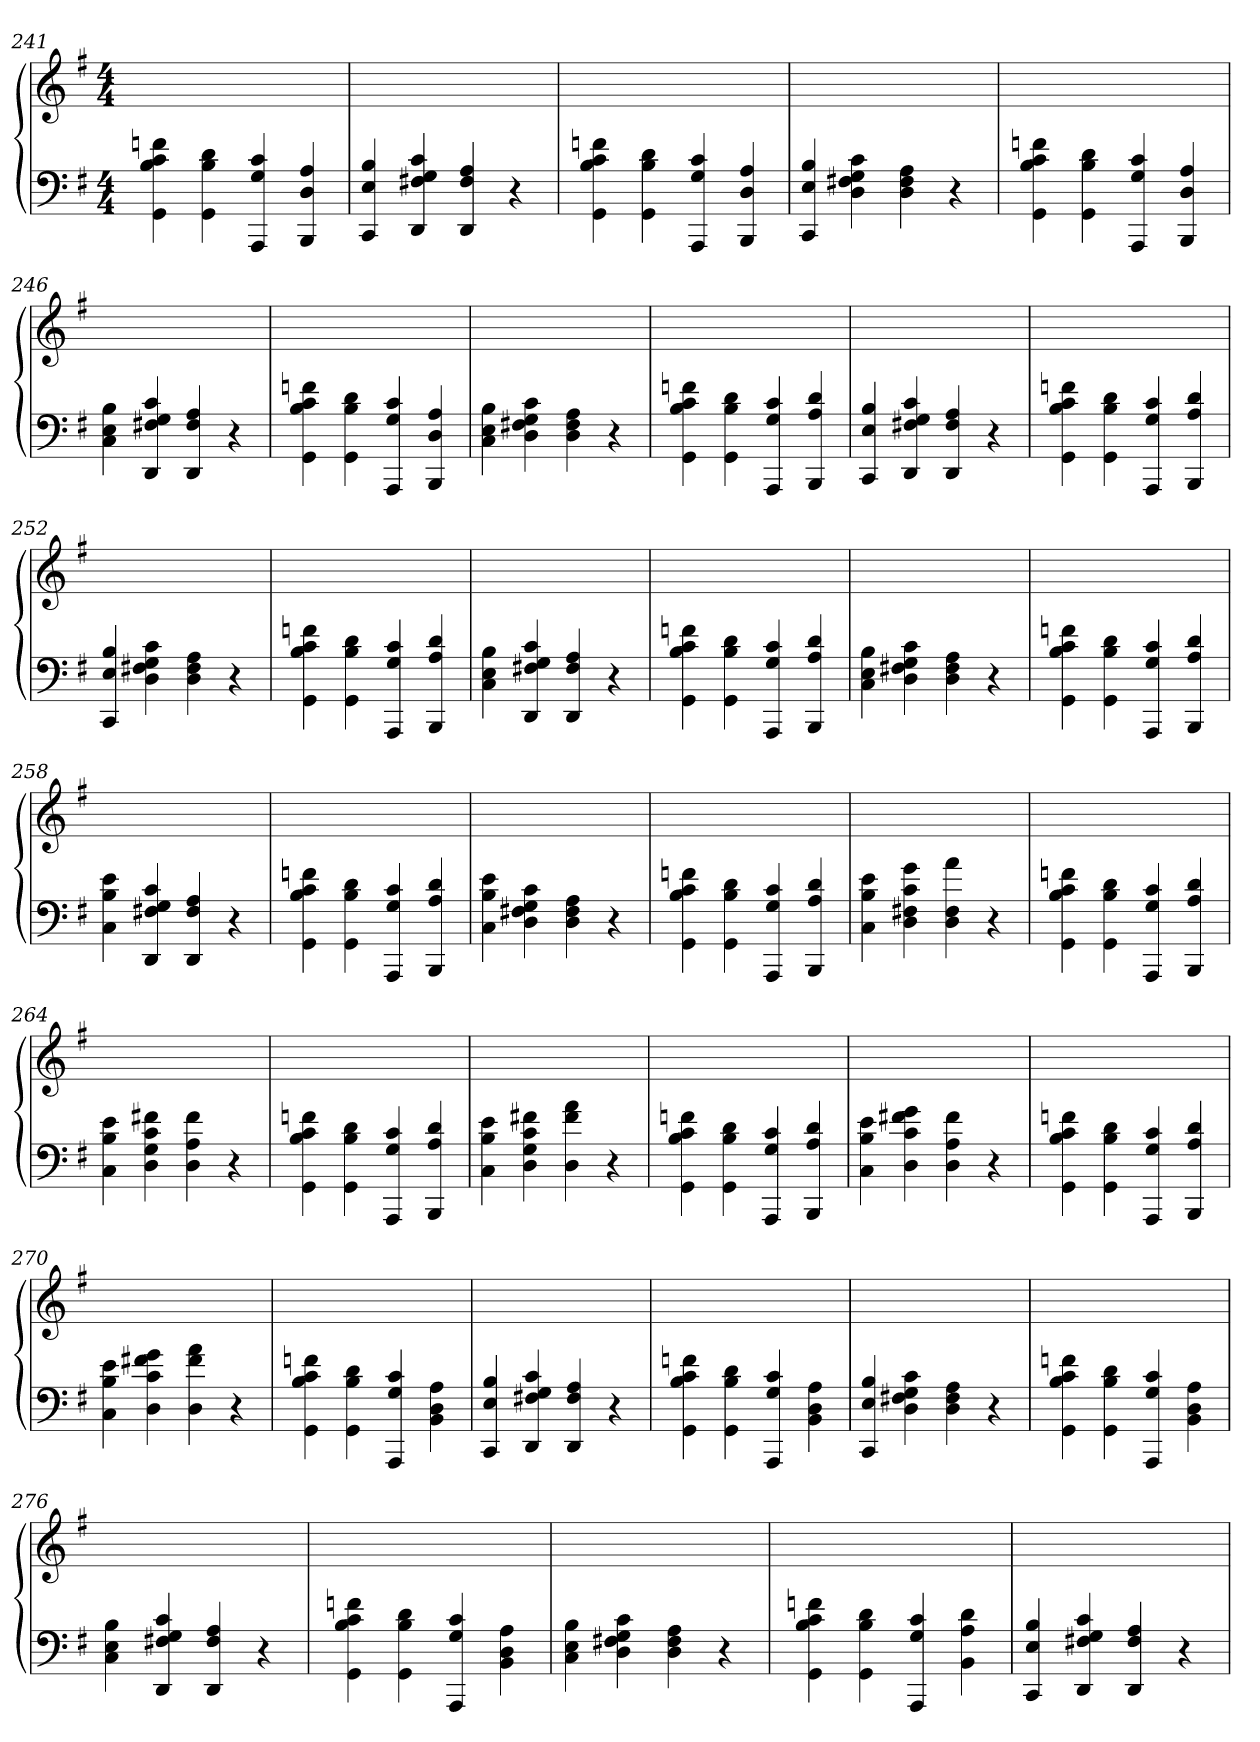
**kern	**kern
*part2	*part1
*staff2	*staff1
*clefF4	*clefG2
*k[f#]	*k[f#]
*G:	*G:
*M4/4	*M4/4
=241	=241
4GG 4B 4c 4fn	1ryy
4GG 4B 4d	.
4AAA 4G 4c	.
4BBB 4D 4A	.
=242	=242
4CC 4E 4B	1ryy
4DD 4F#X 4G 4c	.
4DD 4F# 4A	.
4r	.
=243	=243
4GG 4B 4c 4fn	1ryy
4GG 4B 4d	.
4AAA 4G 4c	.
4BBB 4D 4A	.
=244	=244
4CC 4E 4B	1ryy
4D 4F#X 4G 4c	.
4D 4F# 4A	.
4r	.
=245	=245
4GG 4B 4c 4fn	1ryy
4GG 4B 4d	.
4AAA 4G 4c	.
4BBB 4D 4A	.
=246	=246
4C 4E 4B	1ryy
4DD 4F#X 4G 4c	.
4DD 4F# 4A	.
4r	.
=247	=247
4GG 4B 4c 4fn	1ryy
4GG 4B 4d	.
4AAA 4G 4c	.
4BBB 4D 4A	.
=248	=248
4C 4E 4B	1ryy
4D 4F#X 4G 4c	.
4D 4F# 4A	.
4r	.
=249	=249
4GG 4B 4c 4fn	1ryy
4GG 4B 4d	.
4AAA 4G 4c	.
4BBB 4A 4d	.
=250	=250
4CC 4E 4B	1ryy
4DD 4F#X 4G 4c	.
4DD 4F# 4A	.
4r	.
=251	=251
4GG 4B 4c 4fn	1ryy
4GG 4B 4d	.
4AAA 4G 4c	.
4BBB 4A 4d	.
=252	=252
4CC 4E 4B	1ryy
4D 4F#X 4G 4c	.
4D 4F# 4A	.
4r	.
=253	=253
4GG 4B 4c 4fn	1ryy
4GG 4B 4d	.
4AAA 4G 4c	.
4BBB 4A 4d	.
=254	=254
4C 4E 4B	1ryy
4DD 4F#X 4G 4c	.
4DD 4F# 4A	.
4r	.
=255	=255
4GG 4B 4c 4fn	1ryy
4GG 4B 4d	.
4AAA 4G 4c	.
4BBB 4A 4d	.
=256	=256
4C 4E 4B	1ryy
4D 4F#X 4G 4c	.
4D 4F# 4A	.
4r	.
=257	=257
4GG 4B 4c 4fn	1ryy
4GG 4B 4d	.
4AAA 4G 4c	.
4BBB 4A 4d	.
=258	=258
4C 4B 4e	1ryy
4DD 4F#X 4G 4c	.
4DD 4F# 4A	.
4r	.
=259	=259
4GG 4B 4c 4fn	1ryy
4GG 4B 4d	.
4AAA 4G 4c	.
4BBB 4A 4d	.
=260	=260
4C 4B 4e	1ryy
4D 4F#X 4G 4c	.
4D 4F# 4A	.
4r	.
=261	=261
4GG 4B 4c 4fn	1ryy
4GG 4B 4d	.
4AAA 4G 4c	.
4BBB 4A 4d	.
=262	=262
4C 4B 4e	1ryy
4D 4F#X 4c 4g	.
4D 4F# 4a	.
4r	.
=263	=263
4GG 4B 4c 4fn	1ryy
4GG 4B 4d	.
4AAA 4G 4c	.
4BBB 4A 4d	.
=264	=264
4C 4B 4e	1ryy
4D 4G 4c 4f#X	.
4D 4A 4f#	.
4r	.
=265	=265
4GG 4B 4c 4fn	1ryy
4GG 4B 4d	.
4AAA 4G 4c	.
4BBB 4A 4d	.
=266	=266
4C 4B 4e	1ryy
4D 4G 4c 4f#X	.
4D 4f# 4a	.
4r	.
=267	=267
4GG 4B 4c 4fn	1ryy
4GG 4B 4d	.
4AAA 4G 4c	.
4BBB 4A 4d	.
=268	=268
4C 4B 4e	1ryy
4D 4c 4f#X 4g	.
4D 4A 4f#	.
4r	.
=269	=269
4GG 4B 4c 4fn	1ryy
4GG 4B 4d	.
4AAA 4G 4c	.
4BBB 4A 4d	.
=270	=270
4C 4B 4e	1ryy
4D 4c 4f#X 4g	.
4D 4f# 4a	.
4r	.
=271	=271
4GG 4B 4c 4fn	1ryy
4GG 4B 4d	.
4AAA 4G 4c	.
4BB 4D 4A	.
=272	=272
4CC 4E 4B	1ryy
4DD 4F#X 4G 4c	.
4DD 4F# 4A	.
4r	.
=273	=273
4GG 4B 4c 4fn	1ryy
4GG 4B 4d	.
4AAA 4G 4c	.
4BB 4D 4A	.
=274	=274
4CC 4E 4B	1ryy
4D 4F#X 4G 4c	.
4D 4F# 4A	.
4r	.
=275	=275
4GG 4B 4c 4fn	1ryy
4GG 4B 4d	.
4AAA 4G 4c	.
4BB 4D 4A	.
=276	=276
4C 4E 4B	1ryy
4DD 4F#X 4G 4c	.
4DD 4F# 4A	.
4r	.
=277	=277
4GG 4B 4c 4fn	1ryy
4GG 4B 4d	.
4AAA 4G 4c	.
4BB 4D 4A	.
=278	=278
4C 4E 4B	1ryy
4D 4F#X 4G 4c	.
4D 4F# 4A	.
4r	.
=279	=279
4GG 4B 4c 4fn	1ryy
4GG 4B 4d	.
4AAA 4G 4c	.
4BB 4A 4d	.
=280	=280
4CC 4E 4B	1ryy
4DD 4F#X 4G 4c	.
4DD 4F# 4A	.
4r	.
=	=
*-	*-
